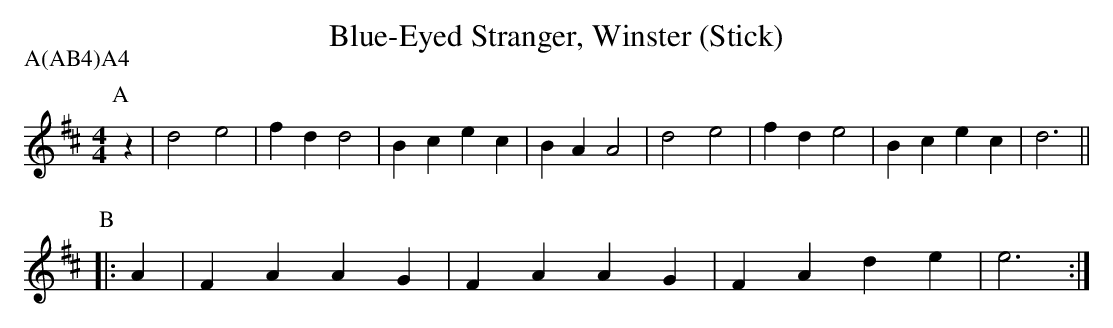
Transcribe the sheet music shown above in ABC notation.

X:1
T:Blue-Eyed Stranger, Winster (Stick)
M:4/4
L:1/4
P:A(AB4)A4
K:D
P:A
z|d2e2|fdd2|Bcec|BAA2|\
d2e2|fde2|Bcec|d3 ||
P:B
|:A|FAAG|FAAG|FAde|e3 :|
